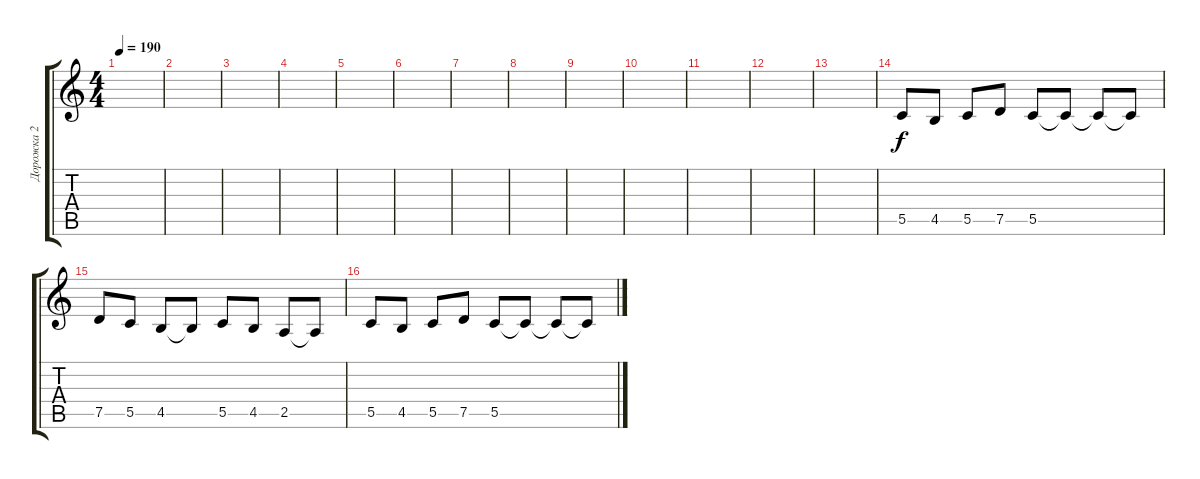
\track ("Дорожка 2" "Дорожка 2") {instrument distortionguitar}
\staff {score tabs}
\tuning (D4 A3 F3 C3 G2 D2) {hide}
\ts (4 4)
\tempo 190
\clef g2
\ks c
|
|
|
|
|
|
|
|
|
|
|
|
|
5.5.8 4.5.8 5.5.8 7.5.8 5.5.8 5.5{t}.8 5.5{t}.8 5.5{t}.8 |
7.5.8 5.5.8 4.5.8 4.5{t}.8 5.5.8 4.5.8 2.5.8 2.5{t}.8 |
5.5.8 4.5.8 5.5.8 7.5.8 5.5.8 5.5{t}.8 5.5{t}.8 5.5{t}.8
